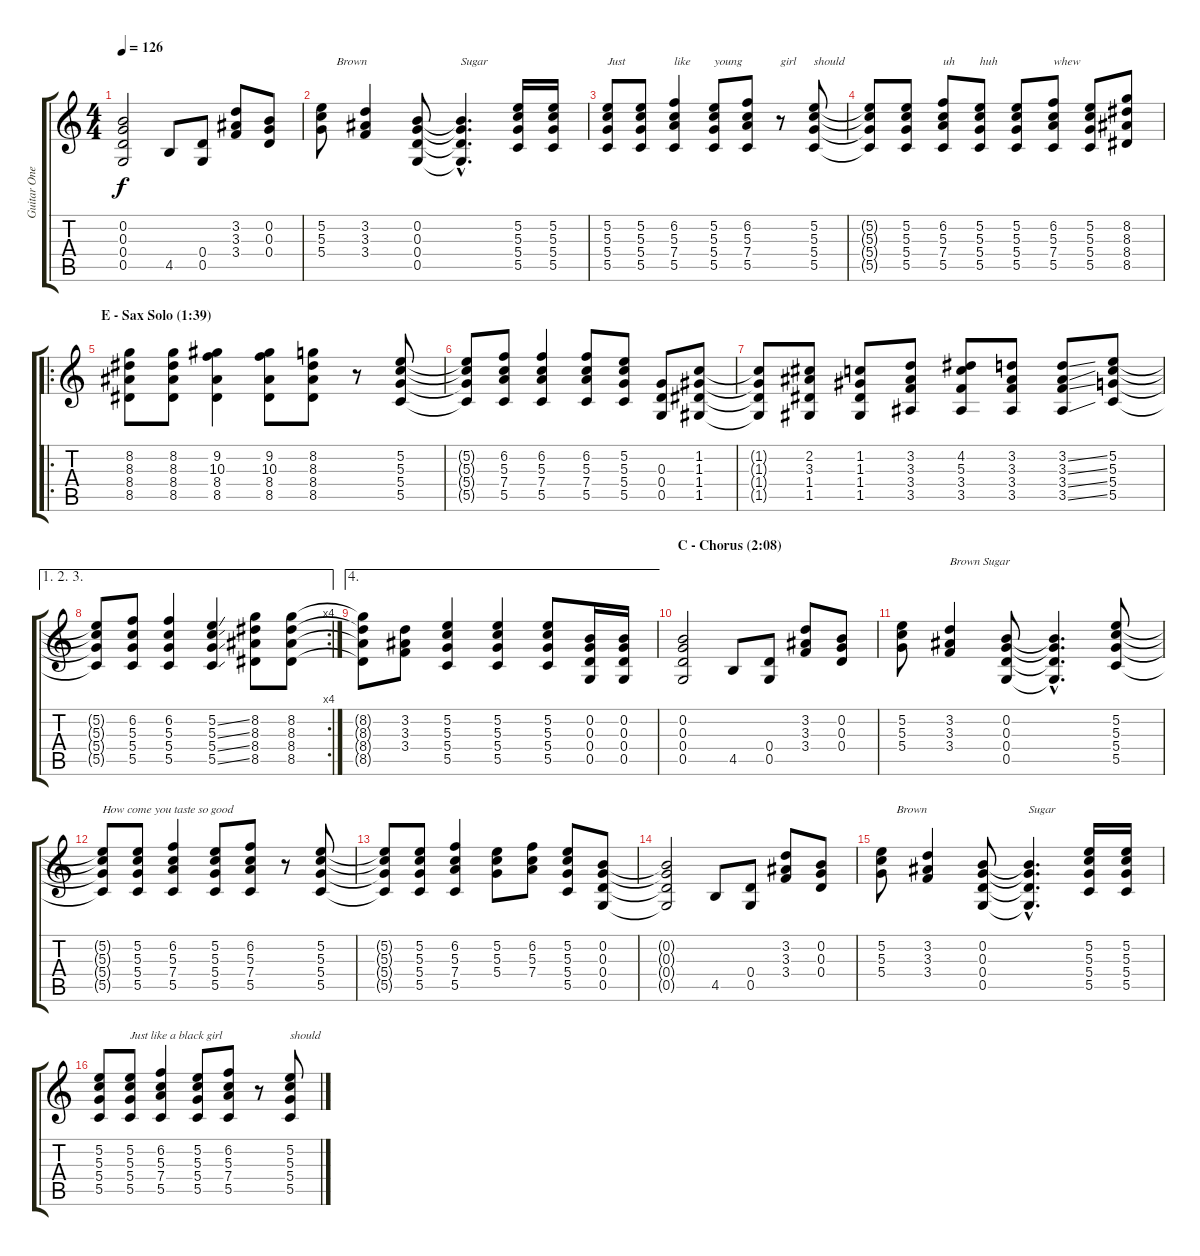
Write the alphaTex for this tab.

\track ("Guitar One" "Guitar One") {instrument distortionguitar}
\staff {score tabs}
\tuning (D4 B3 G3 D3 G2 D2) {hide}
\ts (4 4)
\tempo 126
\clef g2
\ks c
(0.2{t} 0.3{t} 0.4{t} 0.5{t}).2{dy f} 4.5.8 (0.4 0.5).8 (3.2 3.3 3.4).8 (0.2 0.3 0.4).8 |
(5.2 5.3 5.4).8{txt "     Brown"} (3.2 3.3 3.4).4 (0.2 0.3 0.4 0.5).8 (0.2{hac t} 0.3{hac t} 0.4{hac t} 0.5{hac t}).4{d txt "Sugar"} (5.2 5.3 5.4 5.5).16 (5.2 5.3 5.4 5.5).16 |
(5.2 5.3 5.4 5.5).8{txt "Just"} (5.2 5.3 5.4 5.5).8 (6.2 5.3 7.4 5.5).4{txt "like"} (5.2 5.3 5.4 5.5).8{txt "young"} (6.2 5.3 7.4 5.5).8 r.8{txt "girl"} (5.2 5.3 5.4 5.5).8{txt "should"} |
(5.2{t} 5.3{t} 5.4{t} 5.5{t}).8 (5.2 5.3 5.4 5.5).8 (6.2 5.3 7.4 5.5).8{txt "uh"} (5.2 5.3 5.4 5.5).8{txt "huh"} (5.2 5.3 5.4 5.5).8 (6.2 5.3 7.4 5.5).8{txt "whew"} (5.2 5.3 5.4 5.5).8 (8.2 8.3 8.4 8.5).8 |
\ro
\section ("" "E - Sax Solo (1:39)")
(8.2 8.3 8.4 8.5).8 (8.2 8.3 8.4 8.5).8 (9.2 10.3 8.4 8.5).4 (9.2 10.3 8.4 8.5).8 (8.2 8.3 8.4 8.5).8 r.8 (5.2 5.3 5.4 5.5).8 |
(5.2{t} 5.3{t} 5.4{t} 5.5{t}).8 (6.2 5.3 7.4 5.5).8 (6.2 5.3 7.4 5.5).4 (6.2 5.3 7.4 5.5).8 (5.2 5.3 5.4 5.5).8 (0.3 0.4 0.5).8 (1.2 1.3 1.4 1.5).8 |
(1.2{t} 1.3{t} 1.4{t} 1.5{t}).8 (2.2 3.3 1.4 1.5).8 (1.2 1.3 1.4 1.5).8 (3.2 3.3 3.4 3.5).8 (4.2 5.3 3.4 3.5).8 (3.2 3.3 3.4 3.5).8 (3.2{ss} 3.3{ss} 3.4{ss} 3.5{ss}).8 (5.2 5.3 5.4 5.5).8 |
\ae (1 2 3)
\rc 4
(5.2{t} 5.3{t} 5.4{t} 5.5{t}).8 (6.2 5.3 5.4 5.5).8 (6.2 5.3 5.4 5.5).4 (5.2{ss} 5.3{ss} 5.4{ss} 5.5{ss}).4 (8.2 8.3 8.4 8.5).8 (8.2 8.3 8.4 8.5).8 |
\ae 4
(8.2{t} 8.3{t} 8.4{t} 8.5{t}).8 (3.2 3.3 3.4).8 (5.2 5.3 5.4 5.5).4 (5.2 5.3 5.4 5.5).4 (5.2 5.3 5.4 5.5).8 (0.2 0.3 0.4 0.5).16 (0.2 0.3 0.4 0.5).16 |
\section ("" "C - Chorus (2:08)")
(0.2 0.3 0.4 0.5).2 4.5.8 (0.4 0.5).8 (3.2 3.3 3.4).8 (0.2 0.3 0.4).8 |
(5.2 5.3 5.4).8 (3.2 3.3 3.4).4{txt "Brown Sugar"} (0.2 0.3 0.4 0.5).8 (0.2{hac t} 0.3{hac t} 0.4{hac t} 0.5{hac t}).4{d} (5.2 5.3 5.4 5.5).8 |
(5.2{t} 5.3{t} 5.4{t} 5.5{t}).8{txt "How come you taste so good"} (5.2 5.3 5.4 5.5).8 (6.2 5.3 7.4 5.5).4 (5.2 5.3 5.4 5.5).8 (6.2 5.3 7.4 5.5).8 r.8 (5.2 5.3 5.4 5.5).8 |
(5.2{t} 5.3{t} 5.4{t} 5.5{t}).8 (5.2 5.3 5.4 5.5).8 (6.2 5.3 7.4 5.5).4 (5.2 5.3 5.4).8 (6.2 5.3 7.4).8 (5.2 5.3 5.4 5.5).8 (0.2 0.3 0.4 0.5).8 |
(0.2{t} 0.3{t} 0.4{t} 0.5{t}).2 4.5.8 (0.4 0.5).8 (3.2 3.3 3.4).8 (0.2 0.3 0.4).8 |
(5.2 5.3 5.4).8{txt "     Brown"} (3.2 3.3 3.4).4 (0.2 0.3 0.4 0.5).8 (0.2{hac t} 0.3{hac t} 0.4{hac t} 0.5{hac t}).4{d txt "Sugar"} (5.2 5.3 5.4 5.5).16 (5.2 5.3 5.4 5.5).16 |
(5.2 5.3 5.4 5.5).8 (5.2 5.3 5.4 5.5).8{txt "Just like a black girl"} (6.2 5.3 7.4 5.5).4 (5.2 5.3 5.4 5.5).8 (6.2 5.3 7.4 5.5).8 r.8 (5.2 5.3 5.4 5.5).8{txt "should"}
